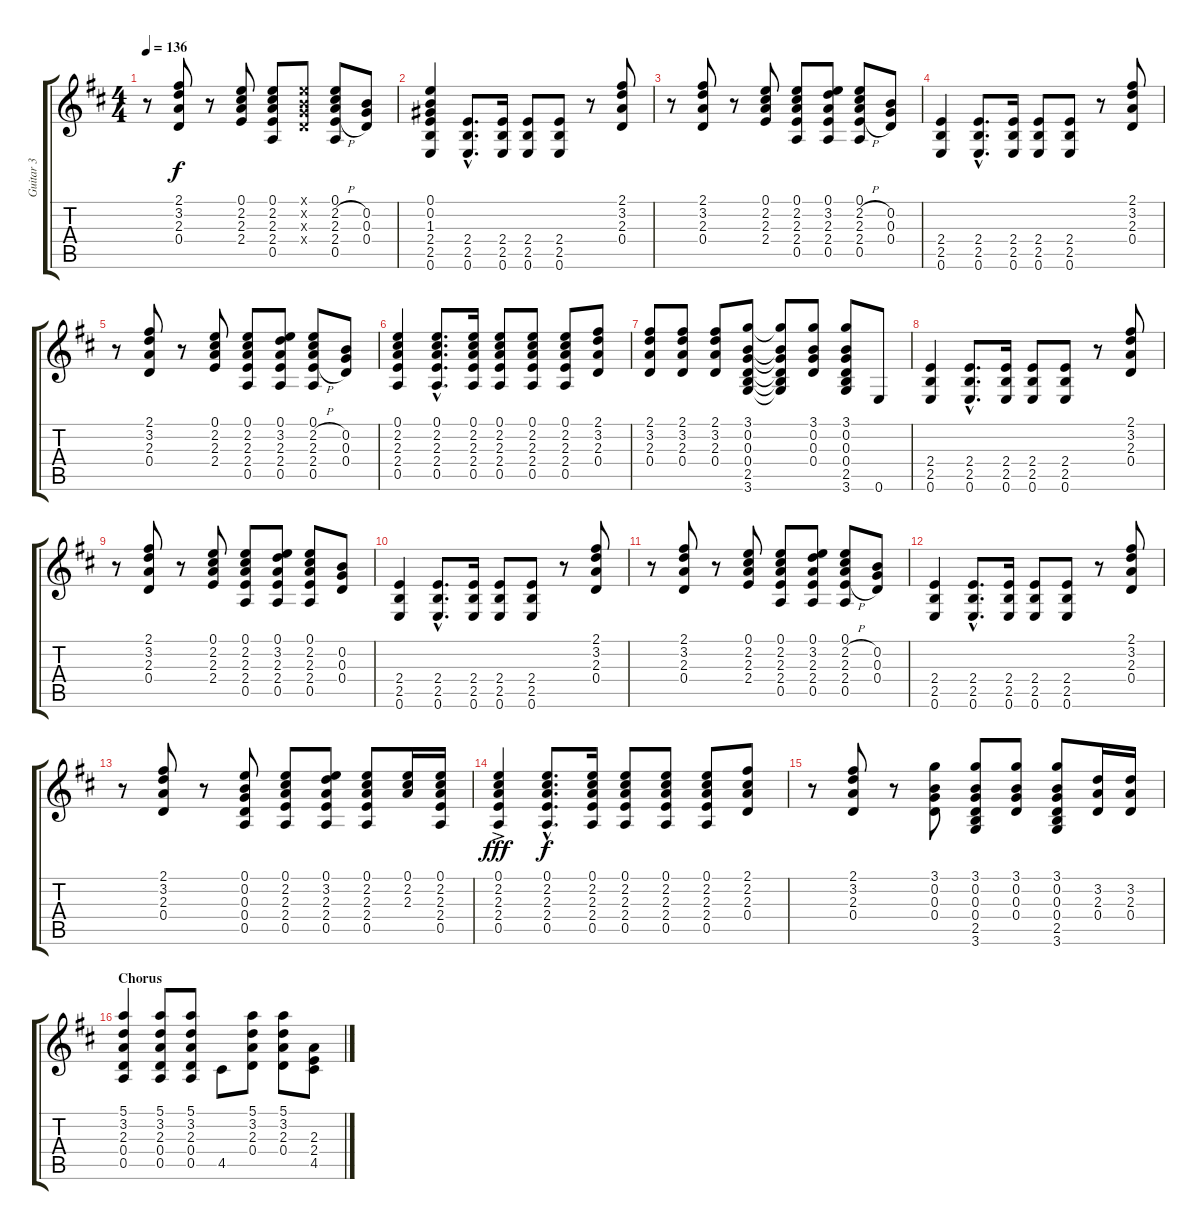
\track ("Guitar 3" "Guitar 3") {instrument acousticguitarnylon}
\staff {score tabs}
\tuning (E4 B3 G3 D3 A2 E2) {hide}
\ts (4 4)
\tempo 136
\clef g2
\ks d
r.8{dy f} (2.1 3.2 2.3 0.4).8 r.8 (0.1 2.2 2.3 2.4).8 (0.1 2.2 2.3 2.4 0.5).8 (0.1{x} 0.2{x} 0.3{x} 0.4{x}).8 (0.1 2.2{h} 2.3{h} 2.4{h} 0.5).8 (0.2 0.3 0.4).8 |
(0.1 0.2 1.3 2.4 2.5 0.6).4 (2.4{hac} 2.5{hac} 0.6{hac}).8{d} (2.4 2.5 0.6).16 (2.4 2.5 0.6).8 (2.4 2.5 0.6).8 r.8 (2.1 3.2 2.3 0.4).8 |
r.8 (2.1 3.2 2.3 0.4).8 r.8 (0.1 2.2 2.3 2.4).8 (0.1 2.2 2.3 2.4 0.5).8 (0.1 3.2 2.3 2.4 0.5).8 (0.1 2.2{h} 2.3{h} 2.4{h} 0.5).8 (0.2 0.3 0.4).8 |
(2.4 2.5 0.6).4 (2.4{hac} 2.5{hac} 0.6{hac}).8{d} (2.4 2.5 0.6).16 (2.4 2.5 0.6).8 (2.4 2.5 0.6).8 r.8 (2.1 3.2 2.3 0.4).8 |
r.8 (2.1 3.2 2.3 0.4).8 r.8 (0.1 2.2 2.3 2.4).8 (0.1 2.2 2.3 2.4 0.5).8 (0.1 3.2 2.3 2.4 0.5).8 (0.1 2.2{h} 2.3{h} 2.4{h} 0.5).8 (0.2 0.3 0.4).8 |
(0.1 2.2 2.3 2.4 0.5).4 (0.1{hac} 2.2{hac} 2.3{hac} 2.4{hac} 0.5{hac}).8{d} (0.1 2.2 2.3 2.4 0.5).16 (0.1 2.2 2.3 2.4 0.5).8 (0.1 2.2 2.3 2.4 0.5).8 (0.1 2.2 2.3 2.4 0.5).8 (2.1 3.2 2.3 0.4).8 |
(2.1 3.2 2.3 0.4).8 (2.1 3.2 2.3 0.4).8 (2.1 3.2 2.3 0.4).8 (3.1 0.2 0.3 0.4 2.5 3.6).8 (3.1{t} 0.2{t} 0.3{t} 0.4{t} 2.5{t} 3.6{t}).8 (3.1 0.2 0.3 0.4).8 (3.1 0.2 0.3 0.4 2.5 3.6).8 0.6.8 |
(2.4 2.5 0.6).4 (2.4{hac} 2.5{hac} 0.6{hac}).8{d} (2.4 2.5 0.6).16 (2.4 2.5 0.6).8 (2.4 2.5 0.6).8 r.8 (2.1 3.2 2.3 0.4).8 |
r.8 (2.1 3.2 2.3 0.4).8 r.8 (0.1 2.2 2.3 2.4).8 (0.1 2.2 2.3 2.4 0.5).8 (0.1 3.2 2.3 2.4 0.5).8 (0.1 2.2 2.3 2.4 0.5).8 (0.2 0.3 0.4).8 |
(2.4 2.5 0.6).4 (2.4{hac} 2.5{hac} 0.6{hac}).8{d} (2.4 2.5 0.6).16 (2.4 2.5 0.6).8 (2.4 2.5 0.6).8 r.8 (2.1 3.2 2.3 0.4).8 |
r.8 (2.1 3.2 2.3 0.4).8 r.8 (0.1 2.2 2.3 2.4).8 (0.1 2.2 2.3 2.4 0.5).8 (0.1 3.2 2.3 2.4 0.5).8 (0.1 2.2{h} 2.3{h} 2.4{h} 0.5).8 (0.2 0.3 0.4).8 |
(2.4 2.5 0.6).4 (2.4{hac} 2.5{hac} 0.6{hac}).8{d} (2.4 2.5 0.6).16 (2.4 2.5 0.6).8 (2.4 2.5 0.6).8 r.8 (2.1 3.2 2.3 0.4).8 |
r.8 (2.1 3.2 2.3 0.4).8 r.8 (0.1 0.2 0.3 0.4 0.5).8 (0.1 2.2 2.3 2.4 0.5).8 (0.1 3.2 2.3 2.4 0.5).8 (0.1 2.2 2.3 2.4 0.5).8 (0.1 2.2 2.3).16 (0.1 2.2 2.3 2.4 0.5).16 |
(0.1{ac} 2.2{ac} 2.3{ac} 2.4{ac} 0.5{ac}).4{dy fff} (0.1{hac} 2.2{hac} 2.3{hac} 2.4{hac} 0.5{hac}).8{d dy f} (0.1 2.2 2.3 2.4 0.5).16 (0.1 2.2 2.3 2.4 0.5).8 (0.1 2.2 2.3 2.4 0.5).8 (0.1 2.2 2.3 2.4 0.5).8 (2.1 2.2 2.3 0.4).8 |
r.8 (2.1 3.2 2.3 0.4).8 r.8 (3.1 0.2 0.3 0.4).8 (3.1 0.2 0.3 0.4 2.5 3.6).8 (3.1 0.2 0.3 0.4).8 (3.1 0.2 0.3 0.4 2.5 3.6).8 (3.2 2.3 0.4).16 (3.2 2.3 0.4).16 |
\section ("" "Chorus")
(5.1 3.2 2.3 0.4 0.5).4 (5.1 3.2 2.3 0.4 0.5).8 (5.1 3.2 2.3 0.4 0.5).8 4.5.8 (5.1 3.2 2.3 0.4).8 (5.1 3.2 2.3 0.4).8 (2.3 2.4 4.5).8
